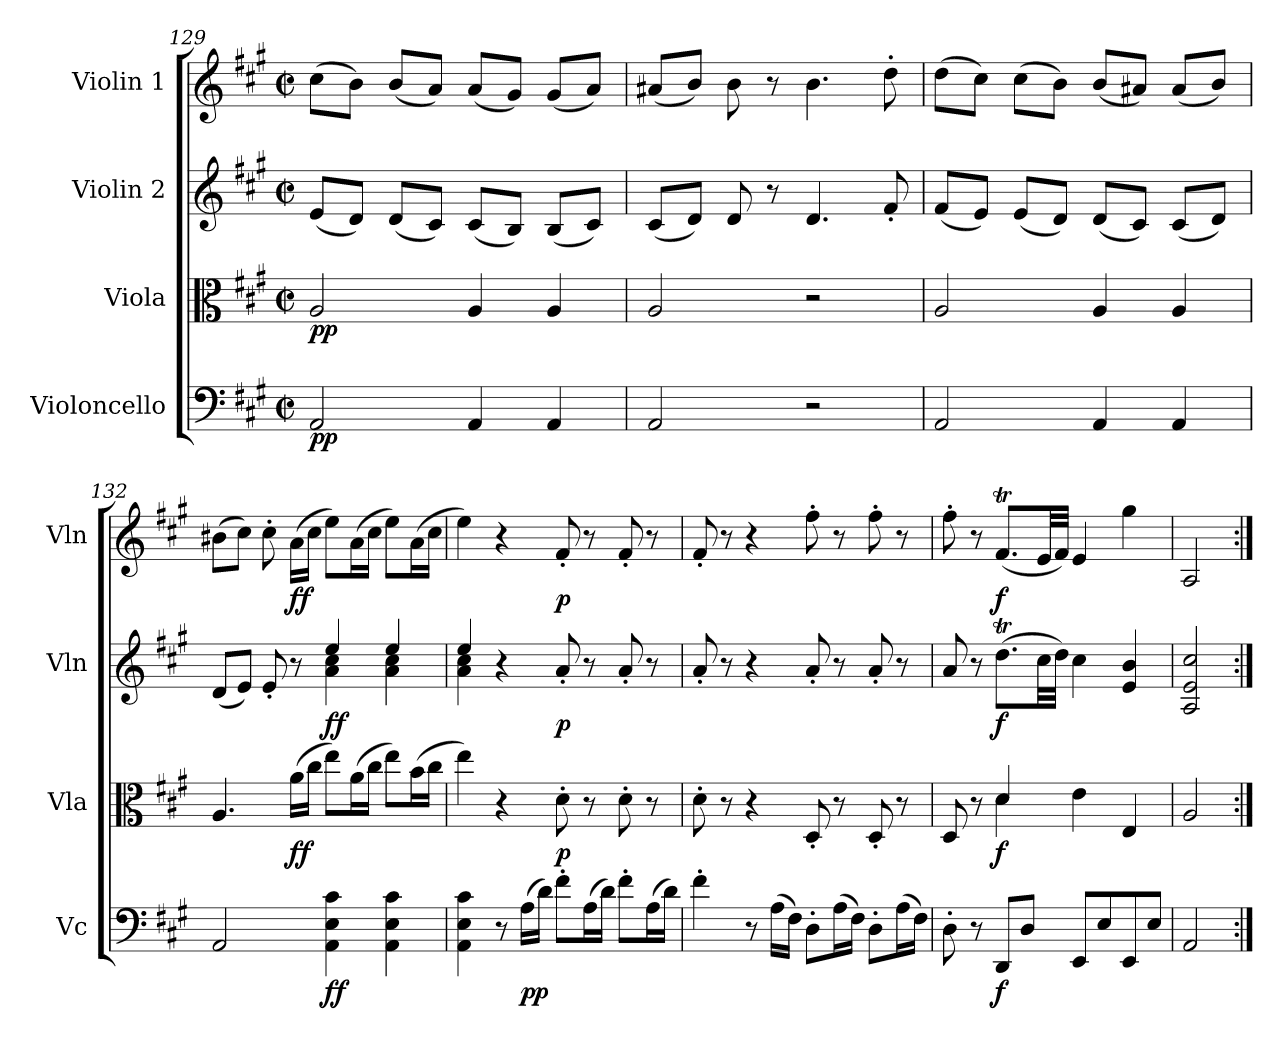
**kern	**dynam	**kern	**dynam	**kern	**dynam	**kern	**dynam
*part4	*part4	*part3	*part3	*part2	*part2	*part1	*part1
*staff4	*staff4	*staff3	*staff3	*staff2	*staff2	*staff1	*staff1
*I"Violoncello	*	*I"Viola	*	*I"Violin 2	*	*I"Violin 1	*
*I'Vc	*	*I'Vla	*	*I'Vln	*	*I'Vln	*
!!LO:LB:g=z
*clefF4	*	*clefC3	*	*clefG2	*	*clefG2	*
*k[f#c#g#]	*	*k[f#c#g#]	*	*k[f#c#g#]	*	*k[f#c#g#]	*
*M2/2	*	*M2/2	*	*M2/2	*	*M2/2	*
*met(c|)	*	*met(c|)	*	*met(c|)	*	*met(c|)	*
=129	=129	=129	=129	=129	=129	=129	=129
!	!LO:DY:b	!	!LO:DY:b	!	!	!	!
2AA/	pp	2A/	pp	(8e/L	.	(8cc#\L	.
.	.	.	.	8d/J)	.	8b\J)	.
.	.	.	.	(8d/L	.	(8b/L	.
.	.	.	.	8c#/J)	.	8a/J)	.
4AA/	.	4A/	.	(8c#/L	.	(8a/L	.
.	.	.	.	8B/J)	.	8g#/J)	.
4AA/	.	4A/	.	(8B/L	.	(8g#/L	.
.	.	.	.	8c#/J)	.	8a/J)	.
=130	=130	=130	=130	=130	=130	=130	=130
2AA/	.	2A/	.	(8c#/L	.	(8a#X/L	.
.	.	.	.	8d/J)	.	8b/J)	.
.	.	.	.	8d/	.	8b\	.
.	.	.	.	8r	.	8r	.
2r	.	2r	.	4.d/	.	4.b\	.
.	.	.	.	8f#'/	.	8dd'\	.
!!LO:LB:g=z
=131	=131	=131	=131	=131	=131	=131	=131
2AA/	.	2A/	.	(8f#/L	.	(8dd\L	.
.	.	.	.	8e/J)	.	8cc#\J)	.
.	.	.	.	(8e/L	.	(8cc#\L	.
.	.	.	.	8d/J)	.	8b\J)	.
4AA/	.	4A/	.	(8d/L	.	(8b/L	.
.	.	.	.	8c#/J)	.	8a#X/J)	.
4AA/	.	4A/	.	(8c#/L	.	(8a#/L	.
.	.	.	.	8d/J)	.	8b/J)	.
=132	=132	=132	=132	=132	=132	=132	=132
*	*	*	*	*^	*	*	*
2AA/	.	4.A/	.	(8d/L	2ryy	.	(8b#X\L	.
.	.	.	.	8e/J)	.	.	8cc#\J)	.
.	.	.	.	8e'/	.	.	8cc#'\	.
!	!	!	!LO:DY:b	!	!	!	!	!LO:DY:b
.	.	(16a\LL	ff	8r	.	.	(16a\LL	ff
.	.	16cc#\JJ	.	.	.	.	16cc#\JJ	.
!	!LO:DY:b	!	!	!	!	!LO:DY:b	!	!
4AA\ 4E\ 4c#\	ff	8ee\L)	.	4ee/	4a\ 4cc#\	ff	8ee\L)	.
.	.	(16a\L	.	.	.	.	(16a\L	.
.	.	16cc#\JJ	.	.	.	.	16cc#\JJ	.
4AA\ 4E\ 4c#\	.	8ee\L)	.	4ee/	4a\ 4cc#\	.	8ee\L)	.
.	.	(16b\L	.	.	.	.	(16a\L	.
.	.	16cc#\JJ	.	.	.	.	16cc#\JJ	.
=133	=133	=133	=133	=133	=133	=133	=133	=133
4AA\ 4E\ 4c#\	.	4ee\)	.	4ee/	4a\ 4cc#\	.	4ee\)	.
8r	.	4r	.	4r	4ryy	.	4r	.
!	!LO:DY:b	!	!	!	!	!	!	!
(16A\LL	pp	.	.	.	.	.	.	.
16d\JJ)	.	.	.	.	.	.	.	.
!	!	!	!LO:DY:b	!	!	!LO:DY:b	!	!LO:DY:b
8f#'\L	.	8d'\	p	8a'/	2ryy	p	8f#'/	p
(16A\L	.	8r	.	8r	.	.	8r	.
16d\JJ)	.	.	.	.	.	.	.	.
8f#'\L	.	8d'\	.	8a'/	.	.	8f#'/	.
(16A\L	.	8r	.	8r	.	.	8r	.
16d\JJ)	.	.	.	.	.	.	.	.
*	*	*	*	*v	*v	*	*	*
=134	=134	=134	=134	=134	=134	=134	=134
4f#'\	.	8d'\	.	8a'/	.	8f#'/	.
.	.	8r	.	8r	.	8r	.
8r	.	4r	.	4r	.	4r	.
(16A\LL	.	.	.	.	.	.	.
16F#\JJ)	.	.	.	.	.	.	.
8D'\L	.	8D'/	.	8a'/	.	8ff#'\	.
(16A\L	.	8r	.	8r	.	8r	.
16F#\JJ)	.	.	.	.	.	.	.
8D'\L	.	8D'/	.	8a'/	.	8ff#'\	.
(16A\L	.	8r	.	8r	.	8r	.
16F#\JJ)	.	.	.	.	.	.	.
!!LO:LB:g=z
=135	=135	=135	=135	=135	=135	=135	=135
*	*	*^	*	*	*	*	*
8D'\	.	8D/	4ryy	.	8a/	.	8ff#'\	.
8r	.	8r	.	.	8r	.	8r	.
!	!LO:DY:b	!	!	!LO:DY:b	!	!LO:DY:b	!	!LO:DY:b
8DD/L	f	4d/	4d\	f	(8.ddT\L	f	(8.f#T/L	f
8D/J	.	.	.	.	.	.	.	.
.	.	.	.	.	32cc#\LL	.	32e/LL	.
.	.	.	.	.	32dd\JJJ)	.	32f#/JJJ)	.
8EE/L	.	4e\	2ryy	.	4cc#\	.	4e/	.
8E/	.	.	.	.	.	.	.	.
8EE/	.	4E/	.	.	4e/ 4b/	.	4gg#\	.
8E/J	.	.	.	.	.	.	.	.
*	*	*v	*v	*	*	*	*	*
=136	=136	=136	=136	=136	=136	=136	=136
2AA/	.	2A/	.	2A/ 2e/ 2cc#/	.	2A/	.
=:|!	=:|!	=:|!	=:|!	=:|!	=:|!	=:|!	=:|!
*-	*-	*-	*-	*-	*-	*-	*-
